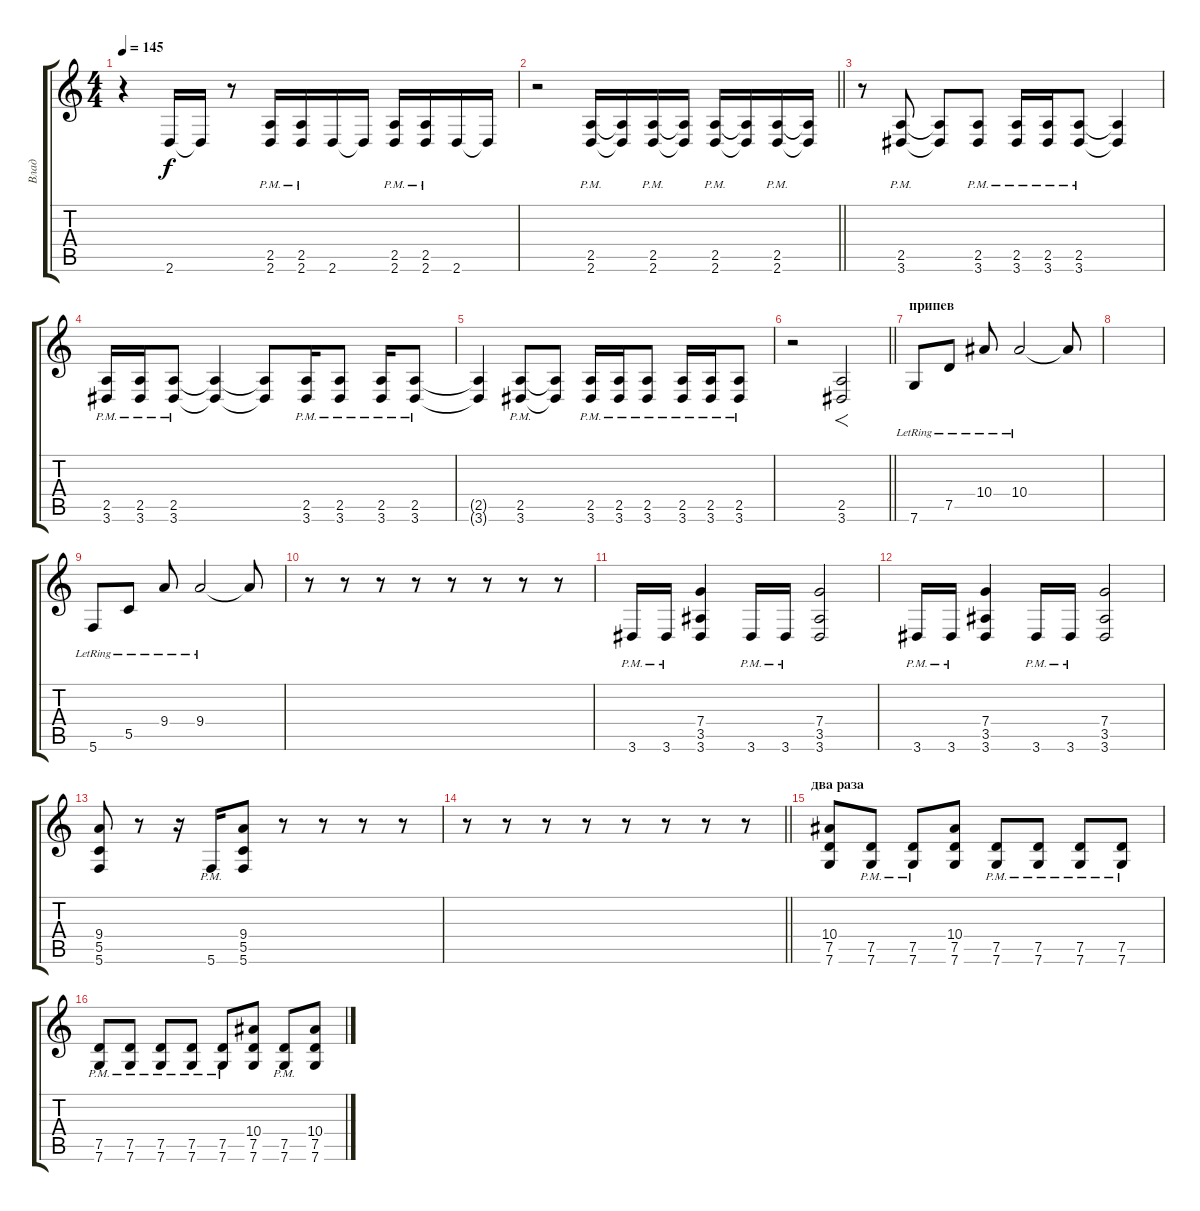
\track ("Влад" "Влад") {instrument distortionguitar}
\staff {score tabs}
\tuning (D4 A3 F3 C3 G2 C2) {hide}
\ts (4 4)
\tempo 145
\clef g2
\ks c
r.4{dy f} 2.6.16 2.6{t}.16 r.8 (2.5{pm} 2.6{pm}).16 (2.5{pm} 2.6{pm}).16 2.6.16 2.6{t}.16 (2.5{pm} 2.6{pm}).16 (2.5{pm} 2.6{pm}).16 2.6.16 2.6{t}.16 |
\barLineRight lightlight
r.2 (2.5{pm} 2.6{pm}).16 (2.5{t} 2.6{t}).16 (2.5{pm} 2.6{pm}).16 (2.5{t} 2.6{t}).16 (2.5{pm} 2.6{pm}).16 (2.5{t} 2.6{t}).16 (2.5{pm} 2.6{pm}).16 (2.5{t} 2.6{t}).16 |
r.8 (2.5{pm} 3.6{pm}).8 (2.5{t} 3.6{t}).8 (2.5{pm} 3.6{pm}).8 (2.5{pm} 3.6{pm}).16 (2.5{pm} 3.6{pm}).16 (2.5{pm} 3.6{pm}).8 (2.5{t} 3.6{t}).4 |
(2.5{pm} 3.6{pm}).16 (2.5{pm} 3.6{pm}).16 (2.5{pm} 3.6{pm}).8 (2.5{t} 3.6{t}).4 (2.5{t} 3.6{t}).8 (2.5{pm} 3.6{pm}).16 (2.5{pm} 3.6{pm}).8 (2.5{pm} 3.6{pm}).16 (2.5{pm} 3.6{pm}).8 |
(2.5{t} 3.6{t}).4 (2.5{pm} 3.6{pm}).8 (2.5{t} 3.6{t}).8 (2.5{pm} 3.6{pm}).16 (2.5{pm} 3.6{pm}).16 (2.5{pm} 3.6{pm}).8 (2.5{pm} 3.6{pm}).16 (2.5{pm} 3.6{pm}).16 (2.5{pm} 3.6{pm}).8 |
\barLineRight lightlight
r.2 (2.5 3.6).2{f} |
\section ("" "припев")
7.6{lr}.8{instrument electricguitarmuted} 7.5{lr}.8 10.4{lr}.8 10.4{lr}.2 10.4{t}.8 |
|
5.6{lr}.8 5.5{lr}.8 9.4{lr}.8 9.4{lr}.2 9.4{t}.8 |
r.8 r.8 r.8 r.8 r.8 r.8 r.8 r.8 |
3.6{pm}.16{instrument distortionguitar} 3.6{pm}.16 (7.4 3.5 3.6).4 3.6{pm}.16 3.6{pm}.16 (7.4 3.5 3.6).2 |
3.6{pm}.16 3.6{pm}.16 (7.4 3.5 3.6).4 3.6{pm}.16 3.6{pm}.16 (7.4 3.5 3.6).2 |
(9.4 5.5 5.6).8 r.8 r.16 5.6{pm}.16 (9.4 5.5 5.6).8 r.8 r.8 r.8 r.8 |
\barLineRight lightlight
r.8 r.8 r.8 r.8 r.8 r.8 r.8 r.8 |
\section ("" "два раза")
(10.4 7.5 7.6).8 (7.5{pm} 7.6{pm}).8 (7.5{pm} 7.6{pm}).8 (10.4 7.5 7.6).8 (7.5{pm} 7.6{pm}).8 (7.5{pm} 7.6{pm}).8 (7.5{pm} 7.6{pm}).8 (7.5{pm} 7.6{pm}).8 |
(7.5{pm} 7.6{pm}).8 (7.5{pm} 7.6{pm}).8 (7.5{pm} 7.6{pm}).8 (7.5{pm} 7.6{pm}).8 (7.5{pm} 7.6{pm}).8 (10.4 7.5 7.6).8 (7.5{pm} 7.6{pm}).8 (10.4 7.5 7.6).8
